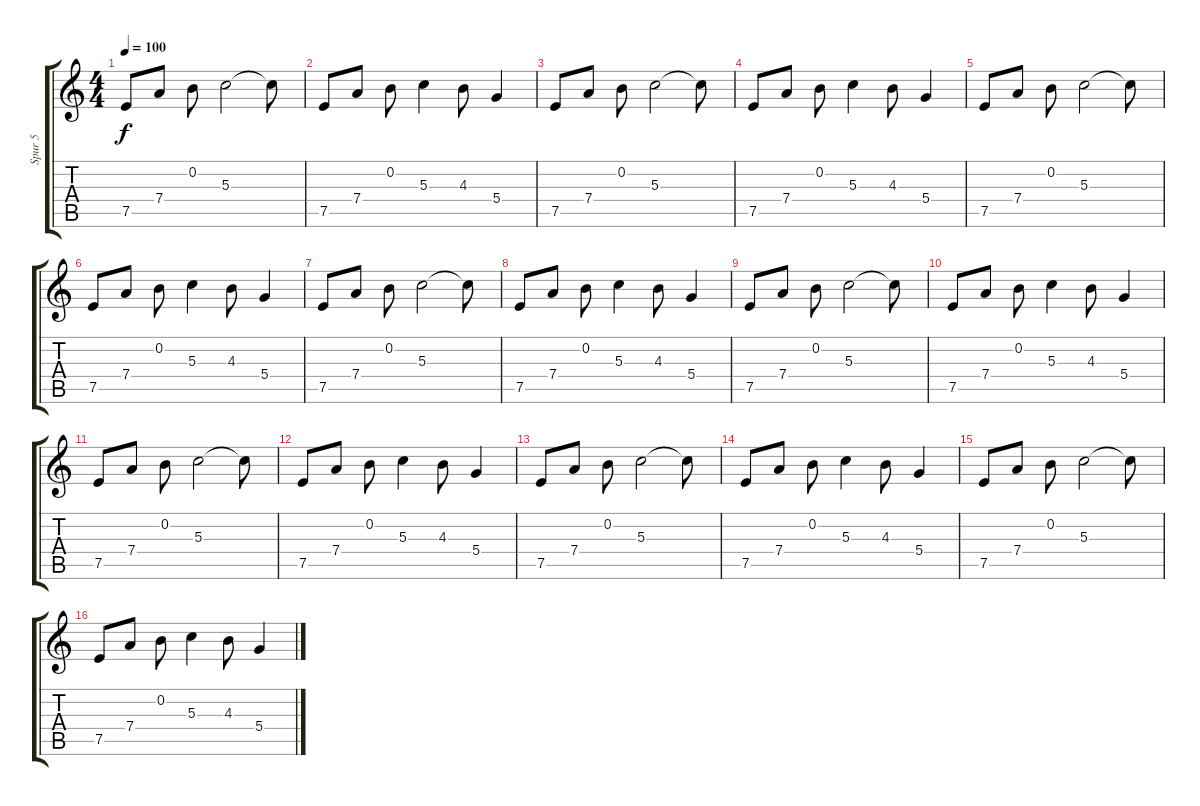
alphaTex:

\track ("Spur 5" "Spur 5") {instrument acousticguitarsteel}
\staff {score tabs}
\tuning (E4 B3 G3 D3 A2 E2) {hide}
\ts (4 4)
\tempo 100
\clef g2
\ks c
7.5.8{dy f} 7.4.8 0.2.8 5.3.2 5.3{t}.8 |
7.5.8 7.4.8 0.2.8 5.3.4 4.3.8 5.4.4 |
7.5.8 7.4.8 0.2.8 5.3.2 5.3{t}.8 |
7.5.8 7.4.8 0.2.8 5.3.4 4.3.8 5.4.4 |
7.5.8 7.4.8 0.2.8 5.3.2 5.3{t}.8 |
7.5.8 7.4.8 0.2.8 5.3.4 4.3.8 5.4.4 |
7.5.8 7.4.8 0.2.8 5.3.2 5.3{t}.8 |
7.5.8 7.4.8 0.2.8 5.3.4 4.3.8 5.4.4 |
7.5.8 7.4.8 0.2.8 5.3.2 5.3{t}.8 |
7.5.8 7.4.8 0.2.8 5.3.4 4.3.8 5.4.4 |
7.5.8 7.4.8 0.2.8 5.3.2 5.3{t}.8 |
7.5.8 7.4.8 0.2.8 5.3.4 4.3.8 5.4.4 |
7.5.8 7.4.8 0.2.8 5.3.2 5.3{t}.8 |
7.5.8 7.4.8 0.2.8 5.3.4 4.3.8 5.4.4 |
7.5.8 7.4.8 0.2.8 5.3.2 5.3{t}.8 |
7.5.8 7.4.8 0.2.8 5.3.4 4.3.8 5.4.4
